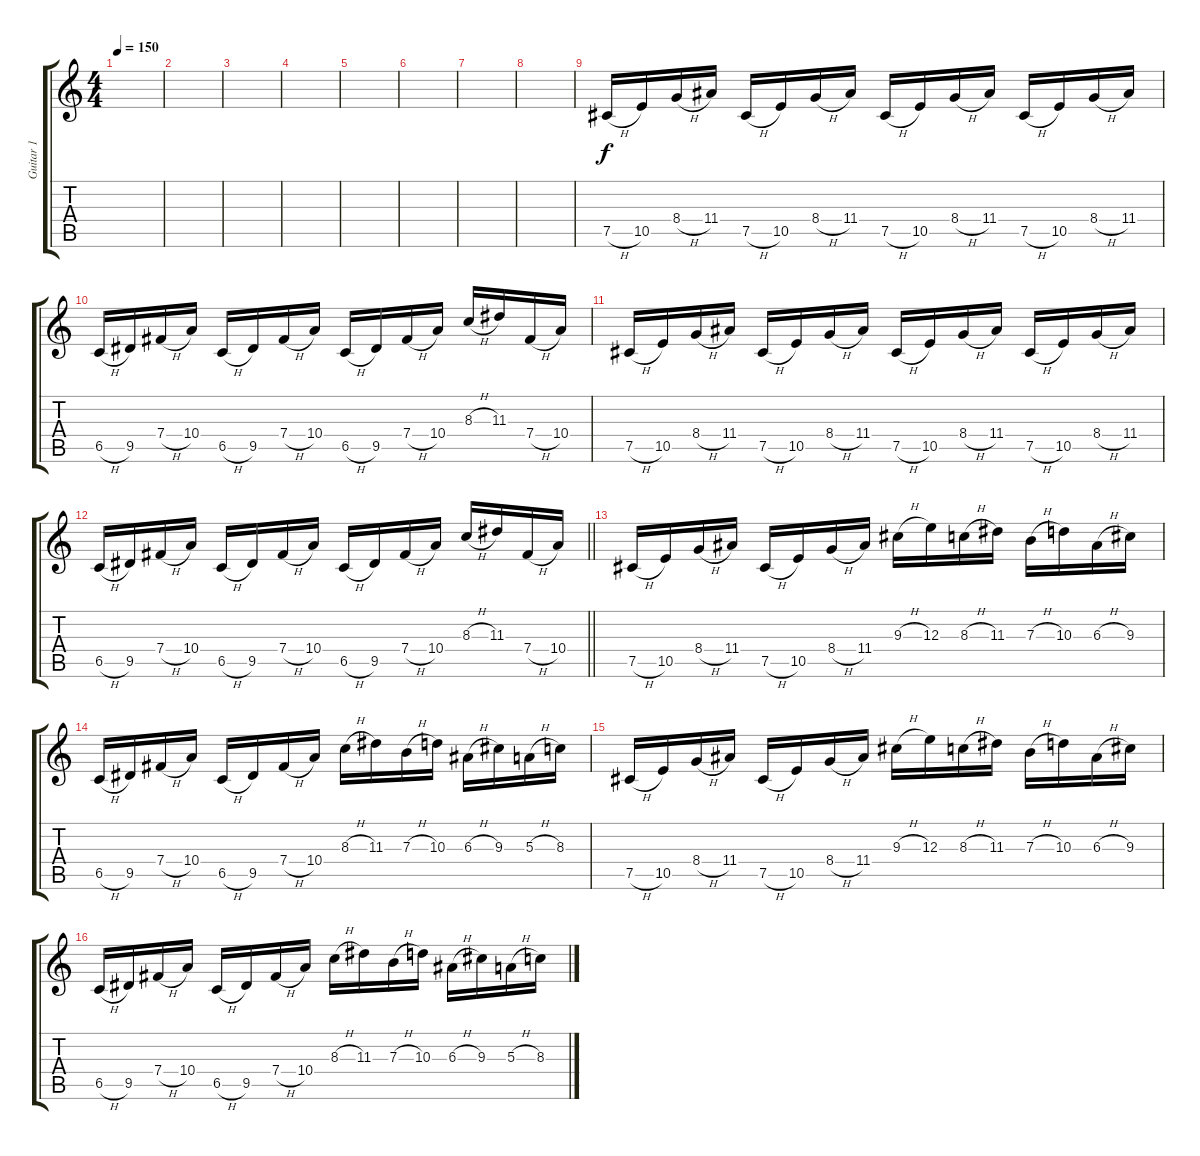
\track ("Guitar 1" "Guitar 1") {instrument electricguitarclean}
\staff {score tabs}
\tuning (Db4 Ab3 E3 B2 Gb2 Db2) {hide}
\ts (4 4)
\tempo 150
\clef g2
\ks c
|
|
|
|
|
|
|
|
7.5{h}.16 10.5.16 8.4{h}.16 11.4.16 7.5{h}.16 10.5.16 8.4{h}.16 11.4.16 7.5{h}.16 10.5.16 8.4{h}.16 11.4.16 7.5{h}.16 10.5.16 8.4{h}.16 11.4.16 |
6.5{h}.16 9.5.16 7.4{h}.16 10.4.16 6.5{h}.16 9.5.16 7.4{h}.16 10.4.16 6.5{h}.16 9.5.16 7.4{h}.16 10.4.16 8.3{h}.16 11.3.16 7.4{h}.16 10.4.16 |
7.5{h}.16 10.5.16 8.4{h}.16 11.4.16 7.5{h}.16 10.5.16 8.4{h}.16 11.4.16 7.5{h}.16 10.5.16 8.4{h}.16 11.4.16 7.5{h}.16 10.5.16 8.4{h}.16 11.4.16 |
\barLineRight lightlight
6.5{h}.16 9.5.16 7.4{h}.16 10.4.16 6.5{h}.16 9.5.16 7.4{h}.16 10.4.16 6.5{h}.16 9.5.16 7.4{h}.16 10.4.16 8.3{h}.16 11.3.16 7.4{h}.16 10.4.16 |
7.5{h}.16 10.5.16 8.4{h}.16 11.4.16 7.5{h}.16 10.5.16 8.4{h}.16 11.4.16 9.3{h}.16 12.3.16 8.3{h}.16 11.3.16 7.3{h}.16 10.3.16 6.3{h}.16 9.3.16 |
6.5{h}.16 9.5.16 7.4{h}.16 10.4.16 6.5{h}.16 9.5.16 7.4{h}.16 10.4.16 8.3{h}.16 11.3.16 7.3{h}.16 10.3.16 6.3{h}.16 9.3.16 5.3{h}.16 8.3.16 |
7.5{h}.16 10.5.16 8.4{h}.16 11.4.16 7.5{h}.16 10.5.16 8.4{h}.16 11.4.16 9.3{h}.16 12.3.16 8.3{h}.16 11.3.16 7.3{h}.16 10.3.16 6.3{h}.16 9.3.16 |
6.5{h}.16 9.5.16 7.4{h}.16 10.4.16 6.5{h}.16 9.5.16 7.4{h}.16 10.4.16 8.3{h}.16 11.3.16 7.3{h}.16 10.3.16 6.3{h}.16 9.3.16 5.3{h}.16 8.3.16
